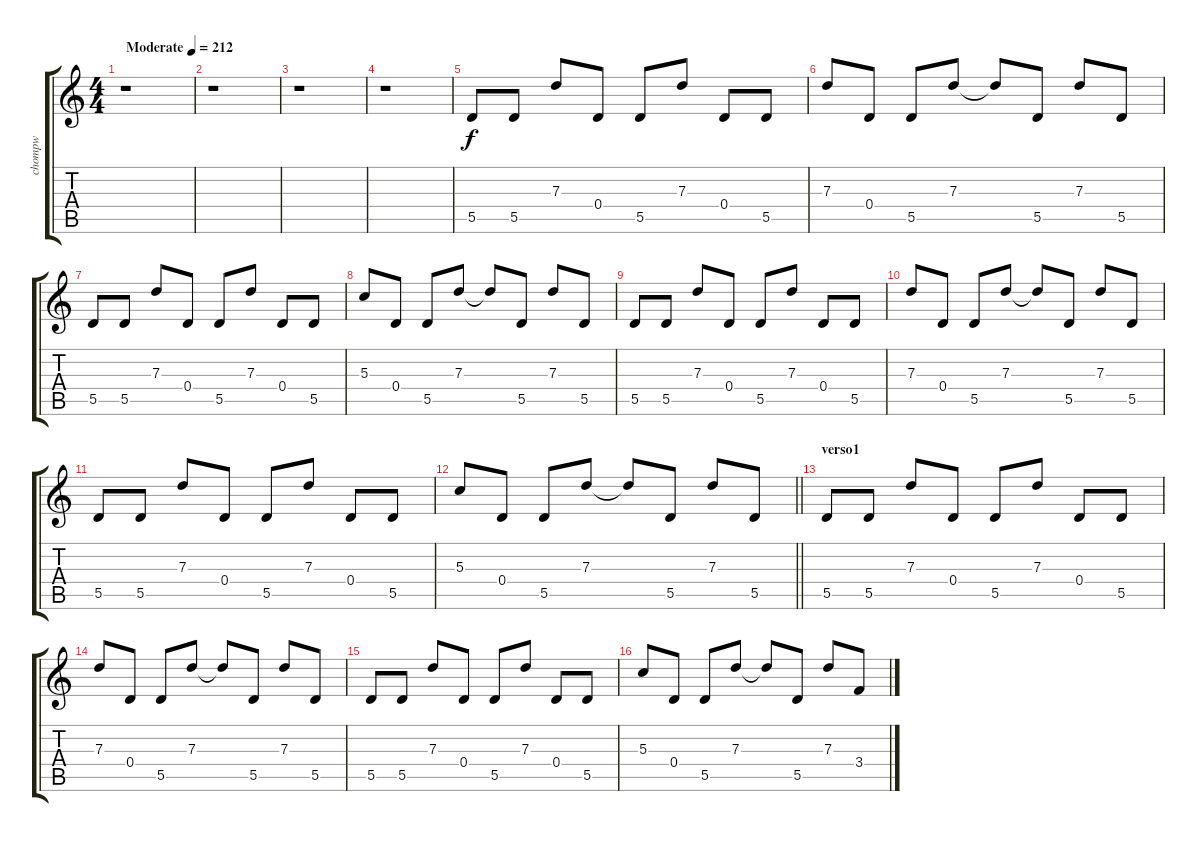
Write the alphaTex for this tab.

\track ("chompw" "chompw") {instrument distortionguitar}
\staff {score tabs}
\tuning (D4 B3 G3 D3 A2 D2) {hide}
\ts (4 4)
\tempo (212 "Moderate")
\clef g2
\ks c
r.1{dy f instrument distortionguitar} |
r.1 |
r.1 |
r.1 |
5.5.8 5.5.8 7.3.8 0.4.8 5.5.8 7.3.8 0.4.8 5.5.8 |
7.3.8 0.4.8 5.5.8 7.3.8 7.3{t}.8 5.5.8 7.3.8 5.5.8 |
5.5.8 5.5.8 7.3.8 0.4.8 5.5.8 7.3.8 0.4.8 5.5.8 |
5.3.8 0.4.8 5.5.8 7.3.8 7.3{t}.8 5.5.8 7.3.8 5.5.8 |
5.5.8 5.5.8 7.3.8 0.4.8 5.5.8 7.3.8 0.4.8 5.5.8 |
7.3.8 0.4.8 5.5.8 7.3.8 7.3{t}.8 5.5.8 7.3.8 5.5.8 |
5.5.8 5.5.8 7.3.8 0.4.8 5.5.8 7.3.8 0.4.8 5.5.8 |
\barLineRight lightlight
5.3.8 0.4.8 5.5.8 7.3.8 7.3{t}.8 5.5.8 7.3.8 5.5.8 |
\section ("" "verso1")
5.5.8 5.5.8 7.3.8 0.4.8 5.5.8 7.3.8 0.4.8 5.5.8 |
7.3.8 0.4.8 5.5.8 7.3.8 7.3{t}.8 5.5.8 7.3.8 5.5.8 |
5.5.8 5.5.8 7.3.8 0.4.8 5.5.8 7.3.8 0.4.8 5.5.8 |
5.3.8 0.4.8 5.5.8 7.3.8 7.3{t}.8 5.5.8 7.3.8 3.4.8
